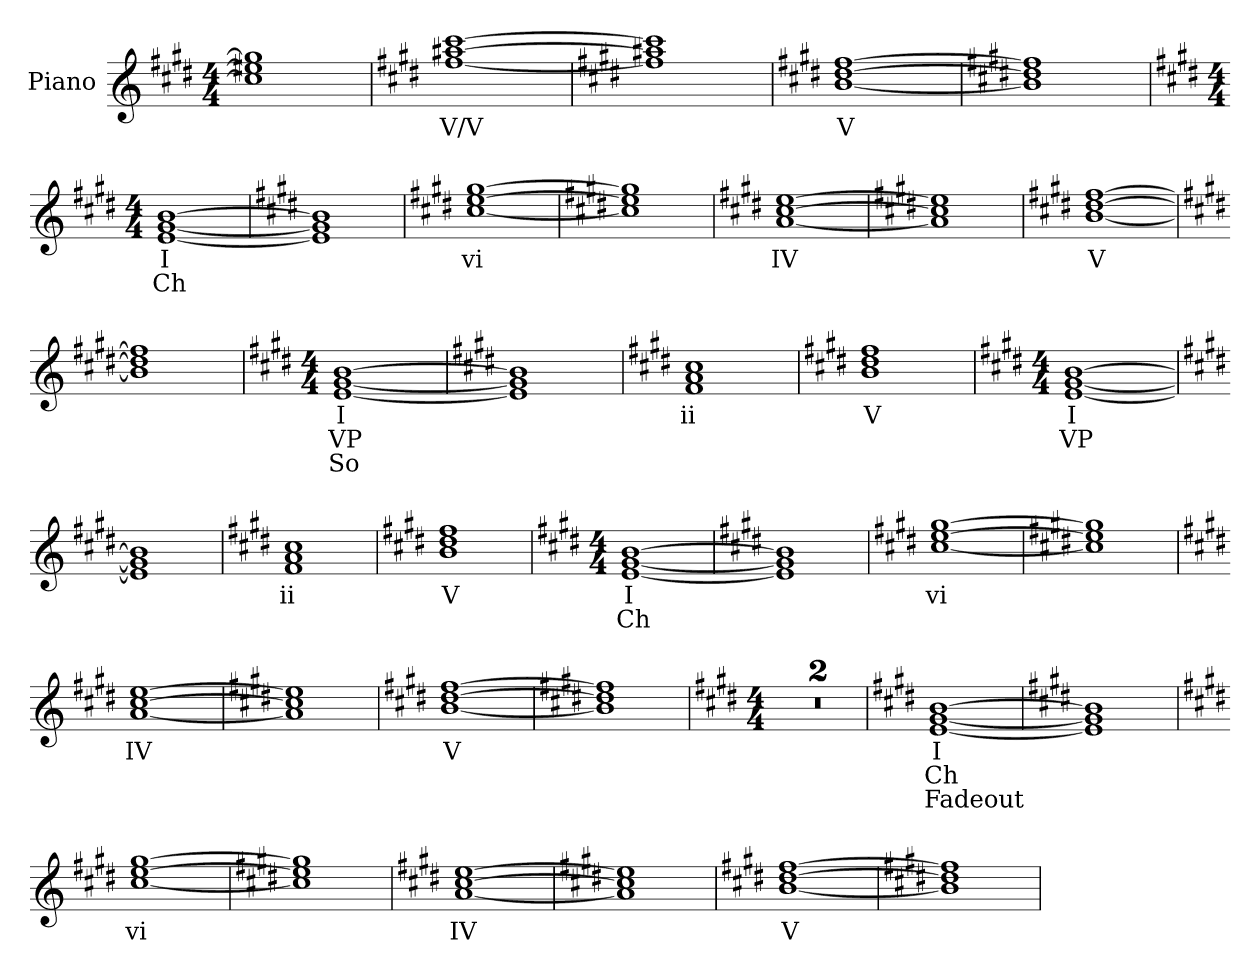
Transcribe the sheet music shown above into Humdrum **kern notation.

**kern	**text	**text	**text
*part1	*part1	*part1	*part1
*staff1	*staff1	*staff1	*staff1
*I"Piano	*	*	*
*I'Pno	*	*	*
*k[f#c#g#d#]	*	*	*
*E:	*	*	*
*M4/4	*	*	*
=	=	=	=
1cc#] 1ee#X] 1gg#]	.	.	.
=	=	=	=
*k[f#c#g#d#]	*	*	*
*E:	*	*	*
[1ff# [1aa#X [1ccc#	V/V	.	.
=	=	=	=
*k[f#c#g#d#]	*	*	*
*E:	*	*	*
1ff#] 1aa#X] 1ccc#]	.	.	.
=	=	=	=
*k[f#c#g#d#]	*	*	*
*E:	*	*	*
[1b [1dd# [1ff#	V	.	.
=	=	=	=
*k[f#c#g#d#]	*	*	*
*E:	*	*	*
1b] 1dd#] 1ff#]	.	.	.
=	=	=	=
*k[f#c#g#d#]	*	*	*
*E:	*	*	*
*M4/4	*	*	*
[1e [1g# [1b	I	Ch	.
=	=	=	=
*k[f#c#g#d#]	*	*	*
*E:	*	*	*
1e] 1g#] 1b]	.	.	.
=	=	=	=
*k[f#c#g#d#]	*	*	*
*E:	*	*	*
[1cc# [1ee [1gg#	vi	.	.
=	=	=	=
*k[f#c#g#d#]	*	*	*
*E:	*	*	*
1cc#] 1ee] 1gg#]	.	.	.
=	=	=	=
*k[f#c#g#d#]	*	*	*
*E:	*	*	*
[1a [1cc# [1ee	IV	.	.
=	=	=	=
*k[f#c#g#d#]	*	*	*
*E:	*	*	*
1a] 1cc#] 1ee]	.	.	.
=	=	=	=
*k[f#c#g#d#]	*	*	*
*E:	*	*	*
[1b [1dd# [1ff#	V	.	.
=	=	=	=
*k[f#c#g#d#]	*	*	*
*E:	*	*	*
1b] 1dd#] 1ff#]	.	.	.
=	=	=	=
*k[f#c#g#d#]	*	*	*
*E:	*	*	*
*M4/4	*	*	*
[1e [1g# [1b	I	VP	So
=	=	=	=
*k[f#c#g#d#]	*	*	*
*E:	*	*	*
1e] 1g#] 1b]	.	.	.
=	=	=	=
*k[f#c#g#d#]	*	*	*
*E:	*	*	*
1f# 1a 1cc#	ii	.	.
=	=	=	=
*k[f#c#g#d#]	*	*	*
*E:	*	*	*
1b 1dd# 1ff#	V	.	.
=	=	=	=
*k[f#c#g#d#]	*	*	*
*E:	*	*	*
*M4/4	*	*	*
[1e [1g# [1b	I	VP	.
=	=	=	=
*k[f#c#g#d#]	*	*	*
*E:	*	*	*
1e] 1g#] 1b]	.	.	.
=	=	=	=
*k[f#c#g#d#]	*	*	*
*E:	*	*	*
1f# 1a 1cc#	ii	.	.
=	=	=	=
*k[f#c#g#d#]	*	*	*
*E:	*	*	*
1b 1dd# 1ff#	V	.	.
=	=	=	=
*k[f#c#g#d#]	*	*	*
*E:	*	*	*
*M4/4	*	*	*
[1e [1g# [1b	I	Ch	.
=	=	=	=
*k[f#c#g#d#]	*	*	*
*E:	*	*	*
1e] 1g#] 1b]	.	.	.
=	=	=	=
*k[f#c#g#d#]	*	*	*
*E:	*	*	*
[1cc# [1ee [1gg#	vi	.	.
=	=	=	=
*k[f#c#g#d#]	*	*	*
*E:	*	*	*
1cc#] 1ee] 1gg#]	.	.	.
=	=	=	=
*k[f#c#g#d#]	*	*	*
*E:	*	*	*
[1a [1cc# [1ee	IV	.	.
=	=	=	=
*k[f#c#g#d#]	*	*	*
*E:	*	*	*
1a] 1cc#] 1ee]	.	.	.
=	=	=	=
*k[f#c#g#d#]	*	*	*
*E:	*	*	*
[1b [1dd# [1ff#	V	.	.
=	=	=	=
*k[f#c#g#d#]	*	*	*
*E:	*	*	*
1b] 1dd#] 1ff#]	.	.	.
=	=	=	=
*k[f#c#g#d#]	*	*	*
*E:	*	*	*
*M4/4	*	*	*
1r	.	.	.
=	=	=	=
*k[f#c#g#d#]	*	*	*
*E:	*	*	*
1r	.	.	.
=	=	=	=
*k[f#c#g#d#]	*	*	*
*E:	*	*	*
[1e [1g# [1b	I	Ch	Fadeout
=	=	=	=
*k[f#c#g#d#]	*	*	*
*E:	*	*	*
1e] 1g#] 1b]	.	.	.
=	=	=	=
*k[f#c#g#d#]	*	*	*
*E:	*	*	*
[1cc# [1ee [1gg#	vi	.	.
=	=	=	=
*k[f#c#g#d#]	*	*	*
*E:	*	*	*
1cc#] 1ee] 1gg#]	.	.	.
=	=	=	=
*k[f#c#g#d#]	*	*	*
*E:	*	*	*
[1a [1cc# [1ee	IV	.	.
=	=	=	=
*k[f#c#g#d#]	*	*	*
*E:	*	*	*
1a] 1cc#] 1ee]	.	.	.
=	=	=	=
*k[f#c#g#d#]	*	*	*
*E:	*	*	*
[1b [1dd# [1ff#	V	.	.
=	=	=	=
*k[f#c#g#d#]	*	*	*
*E:	*	*	*
1b] 1dd#] 1ff#]	.	.	.
=	=	=	=
*-	*-	*-	*-
